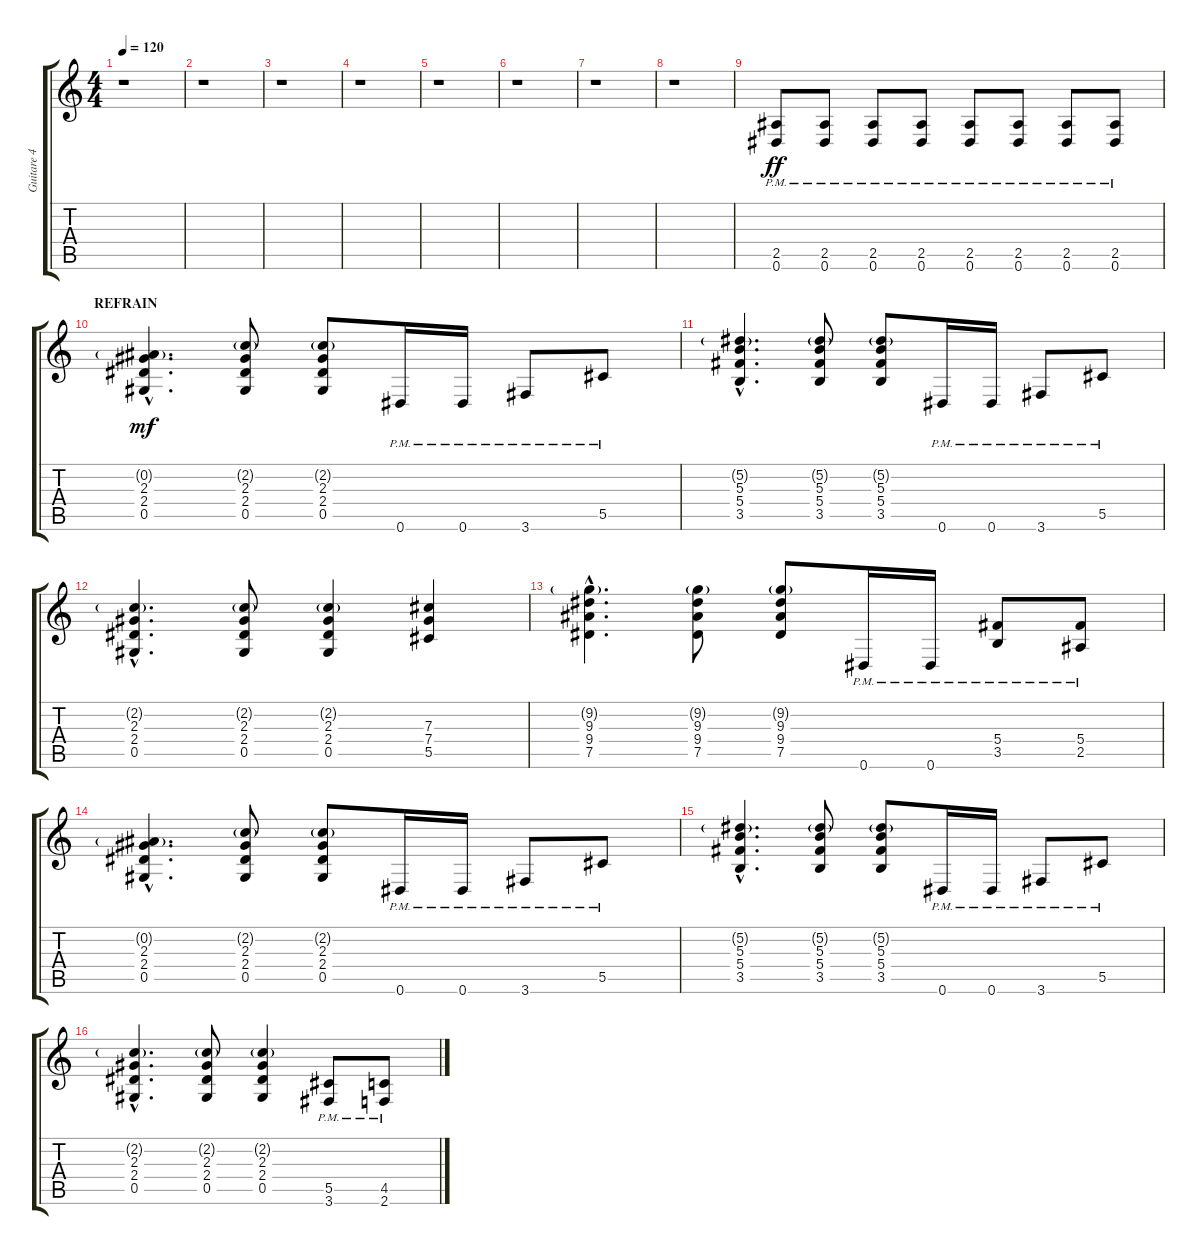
\track ("Guitare 4 ( Electrique )" "Guitare 4 ") {instrument distortionguitar}
\staff {score tabs}
\tuning (Eb4 Bb3 Gb3 Db3 Ab2 Eb2) {hide}
\ts (4 4)
\tempo 120
\clef g2
\ks c
r.1{dy ff} |
r.1 |
r.1 |
r.1 |
r.1 |
r.1 |
r.1 |
r.1 |
(2.5{pm} 0.6{pm}).8 (2.5{pm} 0.6{pm}).8 (2.5{pm} 0.6{pm}).8 (2.5{pm} 0.6{pm}).8 (2.5{pm} 0.6{pm}).8 (2.5{pm} 0.6{pm}).8 (2.5{pm} 0.6{pm}).8 (2.5{pm} 0.6{pm}).8 |
\section ("" "REFRAIN")
(0.2{g hac} 2.3{hac} 2.4{hac} 0.5{hac}).4{d dy mf} (2.2{g} 2.3 2.4 0.5).8 (2.2{g} 2.3 2.4 0.5).8 0.6{pm}.16 0.6{pm}.16 3.6{pm}.8 5.5{pm}.8 |
(5.2{g hac} 5.3{hac} 5.4{hac} 3.5{hac}).4{d} (5.2{g} 5.3 5.4 3.5).8 (5.2{g} 5.3 5.4 3.5).8 0.6{pm}.16 0.6{pm}.16 3.6{pm}.8 5.5{pm}.8 |
(2.2{g hac} 2.3{hac} 2.4{hac} 0.5{hac}).4{d} (2.2{g} 2.3 2.4 0.5).8 (2.2{g} 2.3 2.4 0.5).4 (7.3 7.4 5.5).4 |
(9.2{g hac} 9.3{hac} 9.4{hac} 7.5{hac}).4{d} (9.2{g} 9.3 9.4 7.5).8 (9.2{g} 9.3 9.4 7.5).8 0.6{pm}.16 0.6{pm}.16 (5.4{pm} 3.5{pm}).8 (5.4{pm} 2.5{pm}).8 |
(0.2{g hac} 2.3{hac} 2.4{hac} 0.5{hac}).4{d} (2.2{g} 2.3 2.4 0.5).8 (2.2{g} 2.3 2.4 0.5).8 0.6{pm}.16 0.6{pm}.16 3.6{pm}.8 5.5{pm}.8 |
(5.2{g hac} 5.3{hac} 5.4{hac} 3.5{hac}).4{d} (5.2{g} 5.3 5.4 3.5).8 (5.2{g} 5.3 5.4 3.5).8 0.6{pm}.16 0.6{pm}.16 3.6{pm}.8 5.5{pm}.8 |
(2.2{g hac} 2.3{hac} 2.4{hac} 0.5{hac}).4{d} (2.2{g} 2.3 2.4 0.5).8 (2.2{g} 2.3 2.4 0.5).4 (5.5{pm} 3.6{pm}).8 (4.5{pm} 2.6{pm}).8
